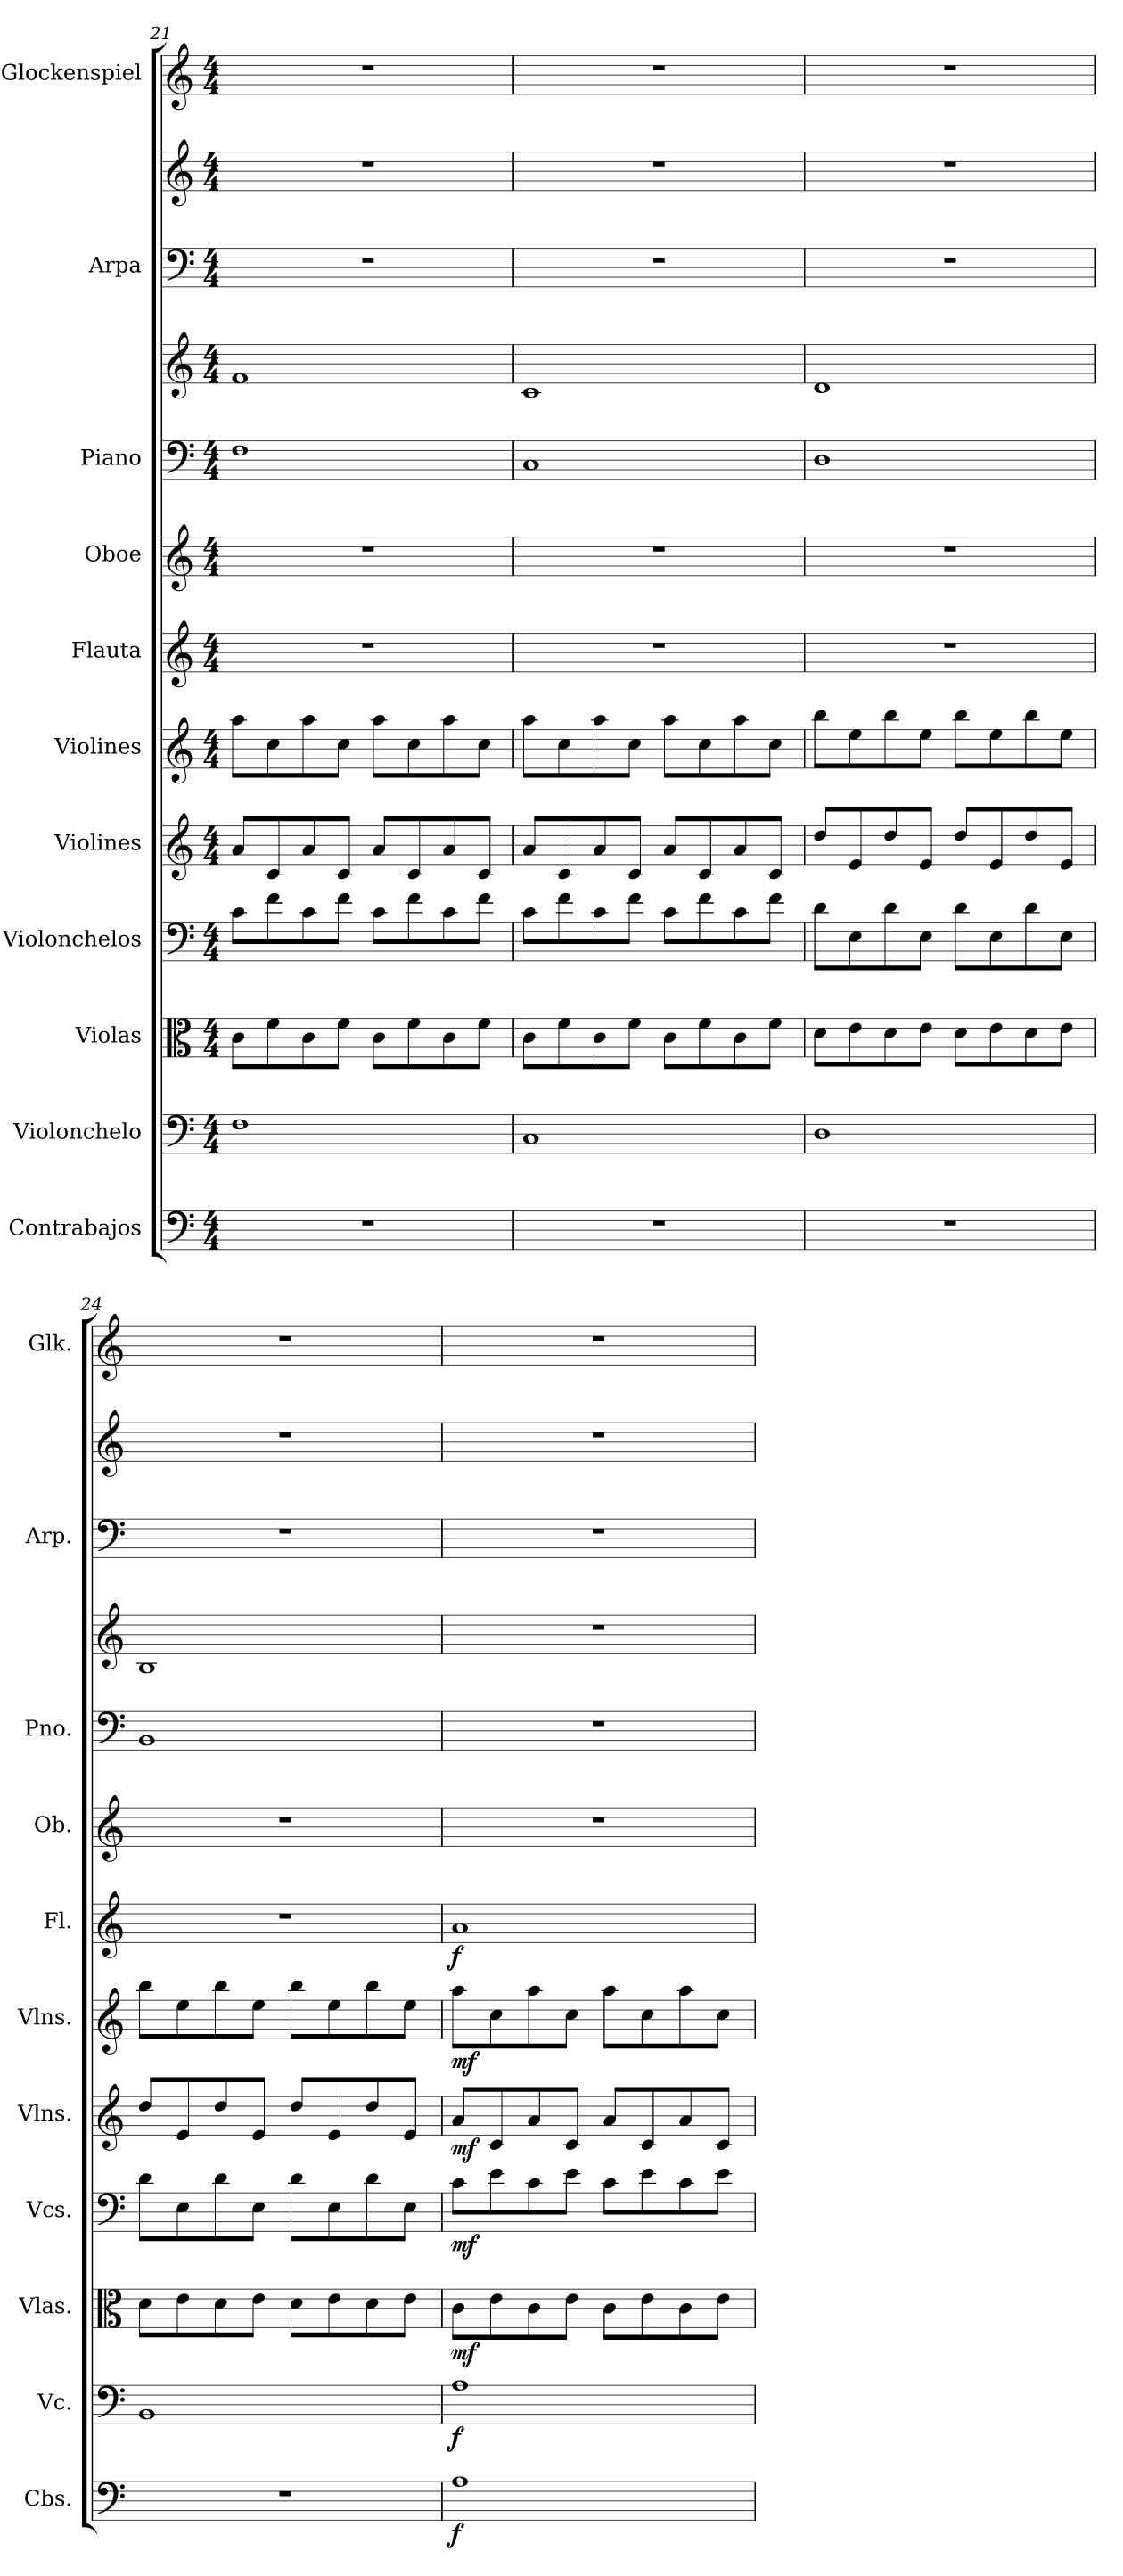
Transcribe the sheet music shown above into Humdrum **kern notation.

**kern	**dynam	**kern	**dynam	**kern	**dynam	**kern	**dynam	**kern	**dynam	**kern	**dynam	**kern	**dynam	**kern	**kern	**kern	**kern	**kern	**kern
*part11	*part11	*part10	*part10	*part9	*part9	*part8	*part8	*part7	*part7	*part6	*part6	*part5	*part5	*part4	*part3	*part3	*part2	*part2	*part1
*staff13	*staff13	*staff12	*staff12	*staff11	*staff11	*staff10	*staff10	*staff9	*staff9	*staff8	*staff8	*staff7	*staff7	*staff6	*staff5	*staff4	*staff3	*staff2	*staff1
*I"Contrabajos	*	*I"Violonchelo	*	*I"Violas	*	*I"Violonchelos	*	*I"Violines	*	*I"Violines	*	*I"Flauta	*	*I"Oboe	*I"Piano	*	*I"Arpa	*	*I"Glockenspiel
*I'Cbs.	*	*I'Vc.	*	*I'Vlas.	*	*I'Vcs.	*	*I'Vlns.	*	*I'Vlns.	*	*I'Fl.	*	*I'Ob.	*I'Pno.	*	*I'Arp.	*	*I'Glk.
*clefF4	*	*clefF4	*	*clefC3	*	*clefF4	*	*clefG2	*	*clefG2	*	*clefG2	*	*clefG2	*clefF4	*clefG2	*clefF4	*clefG2	*clefG2
*ITrd7c12	*	*	*	*	*	*	*	*	*	*	*	*	*	*	*	*	*	*	*ITrd-14c-24
*k[]	*	*k[]	*	*k[]	*	*k[]	*	*k[]	*	*k[]	*	*k[]	*	*k[]	*k[]	*k[]	*k[]	*k[]	*k[]
*M4/4	*	*M4/4	*	*M4/4	*	*M4/4	*	*M4/4	*	*M4/4	*	*M4/4	*	*M4/4	*M4/4	*M4/4	*M4/4	*M4/4	*M4/4
=21	=21	=21	=21	=21	=21	=21	=21	=21	=21	=21	=21	=21	=21	=21	=21	=21	=21	=21	=21
1r	.	1F	.	8c\L	.	8c\L	.	8a/L	.	8aa\L	.	1r	.	1r	1F	1f	1r	1r	1r
.	.	.	.	8f\	.	8f\	.	8c/	.	8cc\	.	.	.	.	.	.	.	.	.
.	.	.	.	8c\	.	8c\	.	8a/	.	8aa\	.	.	.	.	.	.	.	.	.
.	.	.	.	8f\J	.	8f\J	.	8c/J	.	8cc\J	.	.	.	.	.	.	.	.	.
.	.	.	.	8c\L	.	8c\L	.	8a/L	.	8aa\L	.	.	.	.	.	.	.	.	.
.	.	.	.	8f\	.	8f\	.	8c/	.	8cc\	.	.	.	.	.	.	.	.	.
.	.	.	.	8c\	.	8c\	.	8a/	.	8aa\	.	.	.	.	.	.	.	.	.
.	.	.	.	8f\J	.	8f\J	.	8c/J	.	8cc\J	.	.	.	.	.	.	.	.	.
=22	=22	=22	=22	=22	=22	=22	=22	=22	=22	=22	=22	=22	=22	=22	=22	=22	=22	=22	=22
1r	.	1C	.	8c\L	.	8c\L	.	8a/L	.	8aa\L	.	1r	.	1r	1C	1c	1r	1r	1r
.	.	.	.	8f\	.	8f\	.	8c/	.	8cc\	.	.	.	.	.	.	.	.	.
.	.	.	.	8c\	.	8c\	.	8a/	.	8aa\	.	.	.	.	.	.	.	.	.
.	.	.	.	8f\J	.	8f\J	.	8c/J	.	8cc\J	.	.	.	.	.	.	.	.	.
.	.	.	.	8c\L	.	8c\L	.	8a/L	.	8aa\L	.	.	.	.	.	.	.	.	.
.	.	.	.	8f\	.	8f\	.	8c/	.	8cc\	.	.	.	.	.	.	.	.	.
.	.	.	.	8c\	.	8c\	.	8a/	.	8aa\	.	.	.	.	.	.	.	.	.
.	.	.	.	8f\J	.	8f\J	.	8c/J	.	8cc\J	.	.	.	.	.	.	.	.	.
=23	=23	=23	=23	=23	=23	=23	=23	=23	=23	=23	=23	=23	=23	=23	=23	=23	=23	=23	=23
1r	.	1D	.	8d\L	.	8d\L	.	8dd/L	.	8bb\L	.	1r	.	1r	1D	1d	1r	1r	1r
.	.	.	.	8e\	.	8E\	.	8e/	.	8ee\	.	.	.	.	.	.	.	.	.
.	.	.	.	8d\	.	8d\	.	8dd/	.	8bb\	.	.	.	.	.	.	.	.	.
.	.	.	.	8e\J	.	8E\J	.	8e/J	.	8ee\J	.	.	.	.	.	.	.	.	.
.	.	.	.	8d\L	.	8d\L	.	8dd/L	.	8bb\L	.	.	.	.	.	.	.	.	.
.	.	.	.	8e\	.	8E\	.	8e/	.	8ee\	.	.	.	.	.	.	.	.	.
.	.	.	.	8d\	.	8d\	.	8dd/	.	8bb\	.	.	.	.	.	.	.	.	.
.	.	.	.	8e\J	.	8E\J	.	8e/J	.	8ee\J	.	.	.	.	.	.	.	.	.
!!LO:PB:g=z
=24	=24	=24	=24	=24	=24	=24	=24	=24	=24	=24	=24	=24	=24	=24	=24	=24	=24	=24	=24
1r	.	1BB	.	8d\L	.	8d\L	.	8dd/L	.	8bb\L	.	1r	.	1r	1BB	1B	1r	1r	1r
.	.	.	.	8e\	.	8E\	.	8e/	.	8ee\	.	.	.	.	.	.	.	.	.
.	.	.	.	8d\	.	8d\	.	8dd/	.	8bb\	.	.	.	.	.	.	.	.	.
.	.	.	.	8e\J	.	8E\J	.	8e/J	.	8ee\J	.	.	.	.	.	.	.	.	.
.	.	.	.	8d\L	.	8d\L	.	8dd/L	.	8bb\L	.	.	.	.	.	.	.	.	.
.	.	.	.	8e\	.	8E\	.	8e/	.	8ee\	.	.	.	.	.	.	.	.	.
.	.	.	.	8d\	.	8d\	.	8dd/	.	8bb\	.	.	.	.	.	.	.	.	.
.	.	.	.	8e\J	.	8E\J	.	8e/J	.	8ee\J	.	.	.	.	.	.	.	.	.
=25	=25	=25	=25	=25	=25	=25	=25	=25	=25	=25	=25	=25	=25	=25	=25	=25	=25	=25	=25
!	!LO:DY:b	!	!LO:DY:b	!	!LO:DY:b	!	!LO:DY:b	!	!LO:DY:b	!	!LO:DY:b	!	!LO:DY:b	!	!	!	!	!	!
1AA	f	1A	f	8c\L	mf	8c\L	mf	8a/L	mf	8aa\L	mf	1a	f	1r	1r	1r	1r	1r	1r
.	.	.	.	8e\	.	8e\	.	8c/	.	8cc\	.	.	.	.	.	.	.	.	.
.	.	.	.	8c\	.	8c\	.	8a/	.	8aa\	.	.	.	.	.	.	.	.	.
.	.	.	.	8e\J	.	8e\J	.	8c/J	.	8cc\J	.	.	.	.	.	.	.	.	.
.	.	.	.	8c\L	.	8c\L	.	8a/L	.	8aa\L	.	.	.	.	.	.	.	.	.
.	.	.	.	8e\	.	8e\	.	8c/	.	8cc\	.	.	.	.	.	.	.	.	.
.	.	.	.	8c\	.	8c\	.	8a/	.	8aa\	.	.	.	.	.	.	.	.	.
.	.	.	.	8e\J	.	8e\J	.	8c/J	.	8cc\J	.	.	.	.	.	.	.	.	.
=	=	=	=	=	=	=	=	=	=	=	=	=	=	=	=	=	=	=	=
*-	*-	*-	*-	*-	*-	*-	*-	*-	*-	*-	*-	*-	*-	*-	*-	*-	*-	*-	*-
